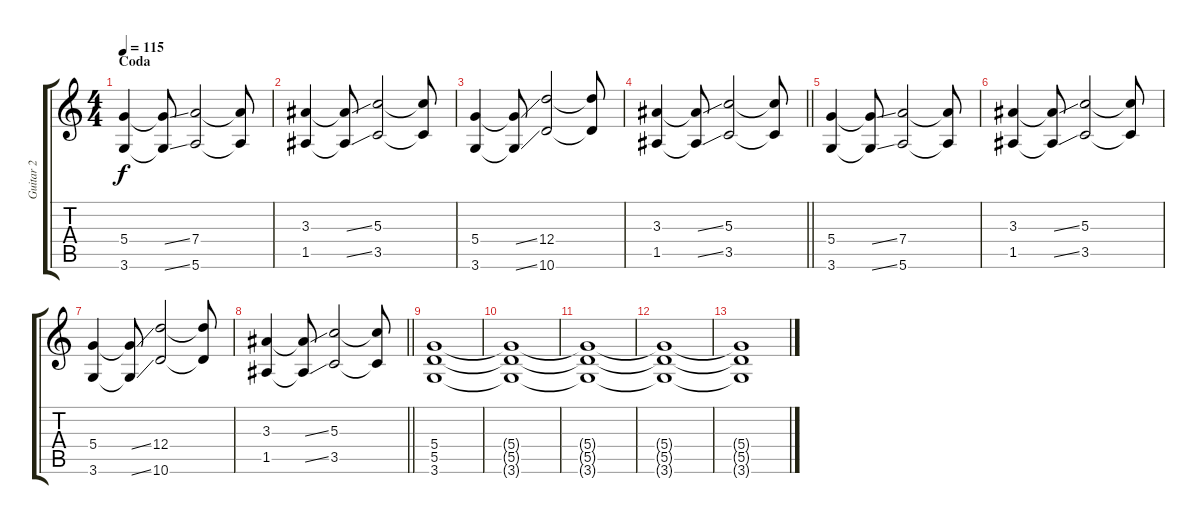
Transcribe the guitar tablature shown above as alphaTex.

\track ("Guitar 2" "Guitar 2") {instrument distortionguitar}
\staff {score tabs}
\tuning (E4 B3 G3 D3 A2 E2) {hide}
\ts (4 4)
\section ("" "Coda")
\tempo 115
\clef g2
\ks c
(5.4 3.6).4{dy f} (5.4{ss t} 3.6{ss t}).8 (7.4 5.6).2 (7.4{t} 5.6{t}).8 |
(3.3 1.5).4 (3.3{ss t} 1.5{ss t}).8 (5.3 3.5).2 (5.3{t} 3.5{t}).8 |
(5.4 3.6).4 (5.4{ss t} 3.6{ss t}).8 (12.4 10.6).2 (12.4{t} 10.6{t}).8 |
\barLineRight lightlight
(3.3 1.5).4 (3.3{ss t} 1.5{ss t}).8 (5.3 3.5).2 (5.3{t} 3.5{t}).8 |
(5.4 3.6).4 (5.4{ss t} 3.6{ss t}).8 (7.4 5.6).2 (7.4{t} 5.6{t}).8 |
(3.3 1.5).4 (3.3{ss t} 1.5{ss t}).8 (5.3 3.5).2 (5.3{t} 3.5{t}).8 |
(5.4 3.6).4 (5.4{ss t} 3.6{ss t}).8 (12.4 10.6).2 (12.4{t} 10.6{t}).8 |
\barLineRight lightlight
(3.3 1.5).4 (3.3{ss t} 1.5{ss t}).8 (5.3 3.5).2 (5.3{t} 3.5{t}).8 |
(5.4 5.5 3.6).1 |
(5.4{t} 5.5{t} 3.6{t}).1 |
(5.4{t} 5.5{t} 3.6{t}).1{volume 0} |
(5.4{t} 5.5{t} 3.6{t}).1 |
(5.4{t} 5.5{t} 3.6{t}).1
